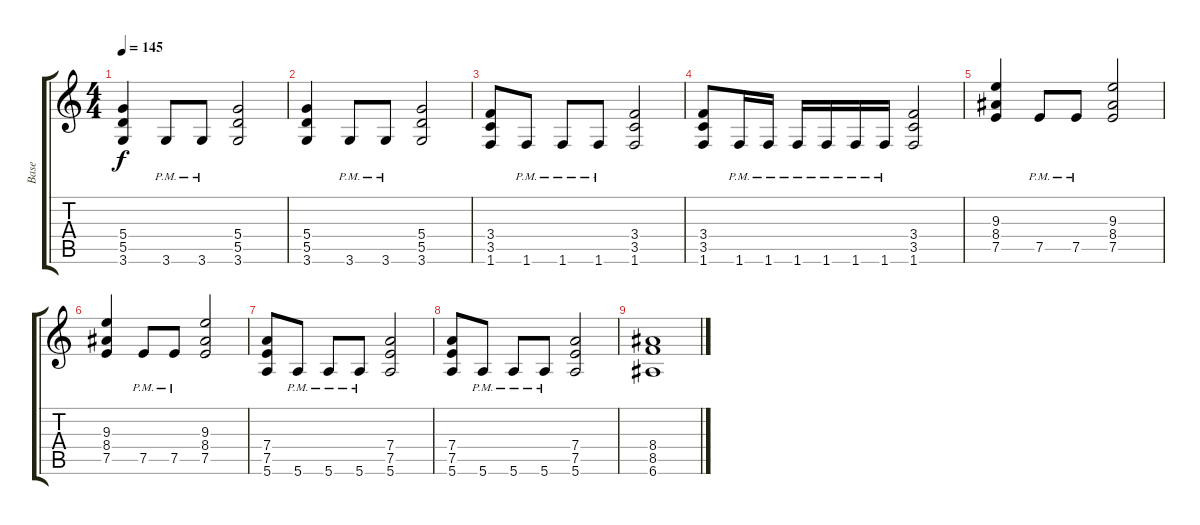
\track ("Base" "Base") {instrument distortionguitar}
\staff {score tabs}
\tuning (E4 B3 G3 D3 A2 E2) {hide}
\ts (4 4)
\tempo 145
\clef g2
\ks c
(5.4 5.5 3.6).4{dy f} 3.6{pm}.8 3.6{pm}.8 (5.4 5.5 3.6).2 |
(5.4 5.5 3.6).4 3.6{pm}.8 3.6{pm}.8 (5.4 5.5 3.6).2 |
(3.4 3.5 1.6).8 1.6{pm}.8 1.6{pm}.8 1.6{pm}.8 (3.4 3.5 1.6).2 |
(3.4 3.5 1.6).8 1.6{pm}.16 1.6{pm}.16 1.6{pm}.16 1.6{pm}.16 1.6{pm}.16 1.6{pm}.16 (3.4 3.5 1.6).2 |
(9.3 8.4 7.5).4 7.5{pm}.8 7.5{pm}.8 (9.3 8.4 7.5).2 |
(9.3 8.4 7.5).4 7.5{pm}.8 7.5{pm}.8 (9.3 8.4 7.5).2 |
(7.4 7.5 5.6).8 5.6{pm}.8 5.6{pm}.8 5.6{pm}.8 (7.4 7.5 5.6).2 |
(7.4 7.5 5.6).8 5.6{pm}.8 5.6{pm}.8 5.6{pm}.8 (7.4 7.5 5.6).2 |
(8.4 8.5 6.6).1
